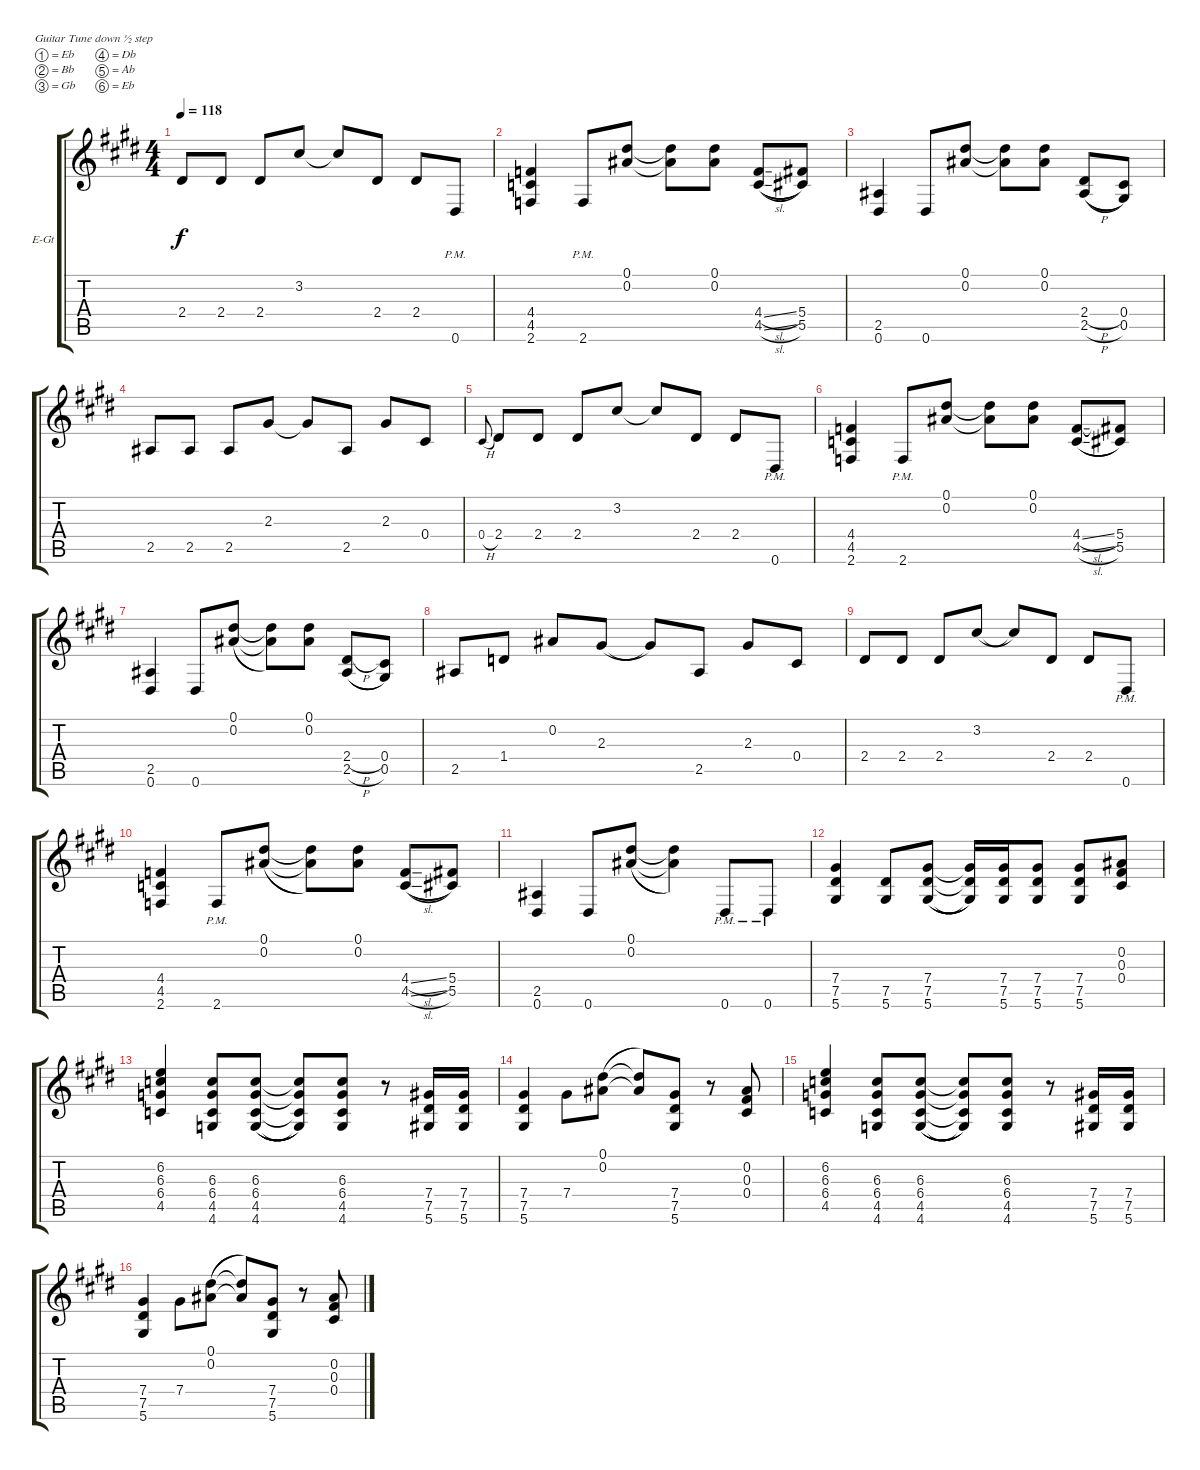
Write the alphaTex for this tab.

\defaultSystemsLayout 4
\bracketExtendMode groupsimilarinstruments
\firstSystemTrackNameOrientation horizontal
\otherSystemsTrackNameOrientation horizontal
\track ("Electric Guitar" "E-Gt") {instrument distortionguitar}
\staff {score tabs}
\tuning (Eb4 Bb3 Gb3 Db3 Ab2 Eb2)
\ts (4 4)
\tempo 118
\clef g2
\ks e
2.4.8{dy f} 2.4.8 2.4.8 3.2.8 3.2{t}.8 2.4.8 2.4.8 0.6{pm}.8 |
(2.6 4.5 4.4).4 2.6{pm}.8 (0.1 0.2).8 (0.1{t} 0.2{t}).8 (0.1 0.2).8 (4.4{sl} 4.5{sl}).8{legatoorigin} (5.4 5.5).8 |
(0.6 2.5).4 0.6.8 (0.1 0.2).8 (0.1{t} 0.2{t}).8 (0.1 0.2).8 (2.4{h} 2.5{h}).8{legatoorigin} (0.4 0.5).8 |
2.5.8 2.5.8 2.5.8 2.3.8 2.3{t}.8 2.5.8 2.3.8 0.4.8 |
0.4{h}.8{gr onbeat} 2.4.8 2.4.8 2.4.8 3.2.8 3.2{t}.8 2.4.8 2.4.8 0.6{pm}.8 |
(2.6 4.5 4.4).4 2.6{pm}.8 (0.1 0.2).8 (0.1{t} 0.2{t}).8 (0.1 0.2).8 (4.5{sl} 4.4{sl}).8{legatoorigin} (5.5 5.4).8 |
(0.6 2.5).4 0.6.8 (0.1 0.2).8{legatoorigin} (0.1{t} 0.2{t}).8 (0.1 0.2).8 (2.5{h} 2.4{h}).8{legatoorigin} (0.5 0.4).8 |
2.5.8 1.4.8 0.2.8 2.3.8{legatoorigin} 2.3{t}.8 2.5.8 2.3.8 0.4.8 |
2.4.8 2.4.8 2.4.8 3.2.8{legatoorigin} 3.2{t}.8 2.4.8 2.4.8 0.6{pm}.8 |
(2.6 4.5 4.4).4 2.6{pm}.8 (0.1 0.2).8{legatoorigin} (0.1{t} 0.2{t}).8 (0.1 0.2).8 (4.4{sl} 4.5{sl}).8{legatoorigin} (5.5 5.4).8 |
(0.6 2.5).4 0.6.8 (0.1 0.2).8{legatoorigin} (0.1{t} 0.2{t}).4 0.6{pm}.8 0.6{pm}.8 |
(5.6 7.5 7.4).4 (5.6 7.5).8 (5.6 7.5 7.4).8{legatoorigin} (5.6{t} 7.5{t} 7.4{t}).16 (5.6 7.5 7.4).16 (7.5 5.6 7.4).8 (5.6 7.5 7.4).8 (0.4 0.3 0.2).8 |
(4.5 6.4 6.3 6.2).4 (4.6 4.5 6.4 6.3).8 (4.6 4.5 6.4 6.3).8{legatoorigin} (4.6{t} 4.5{t} 6.4{t} 6.3{t}).8 (4.6 4.5 6.4 6.3).8 r.8 (5.6 7.5 7.4).16 (5.6 7.5 7.4).16 |
(5.6 7.5 7.4).4 7.4.8 (0.1 0.2).8{legatoorigin} (0.1{t} 0.2{t}).8 (5.6 7.5 7.4).8 r.8 (0.4 0.3 0.2).8 |
(4.5 6.4 6.3 6.2).4 (4.6 4.5 6.4 6.3).8 (4.6 4.5 6.4 6.3).8{legatoorigin} (4.6{t} 4.5{t} 6.4{t} 6.3{t}).8 (4.6 4.5 6.4 6.3).8 r.8 (5.6 7.5 7.4).16 (5.6 7.5 7.4).16 |
(5.6 7.5 7.4).4 7.4.8 (0.1 0.2).8{legatoorigin} (0.1{t} 0.2{t}).8 (5.6 7.5 7.4).8 r.8 (0.4 0.3 0.2).8
